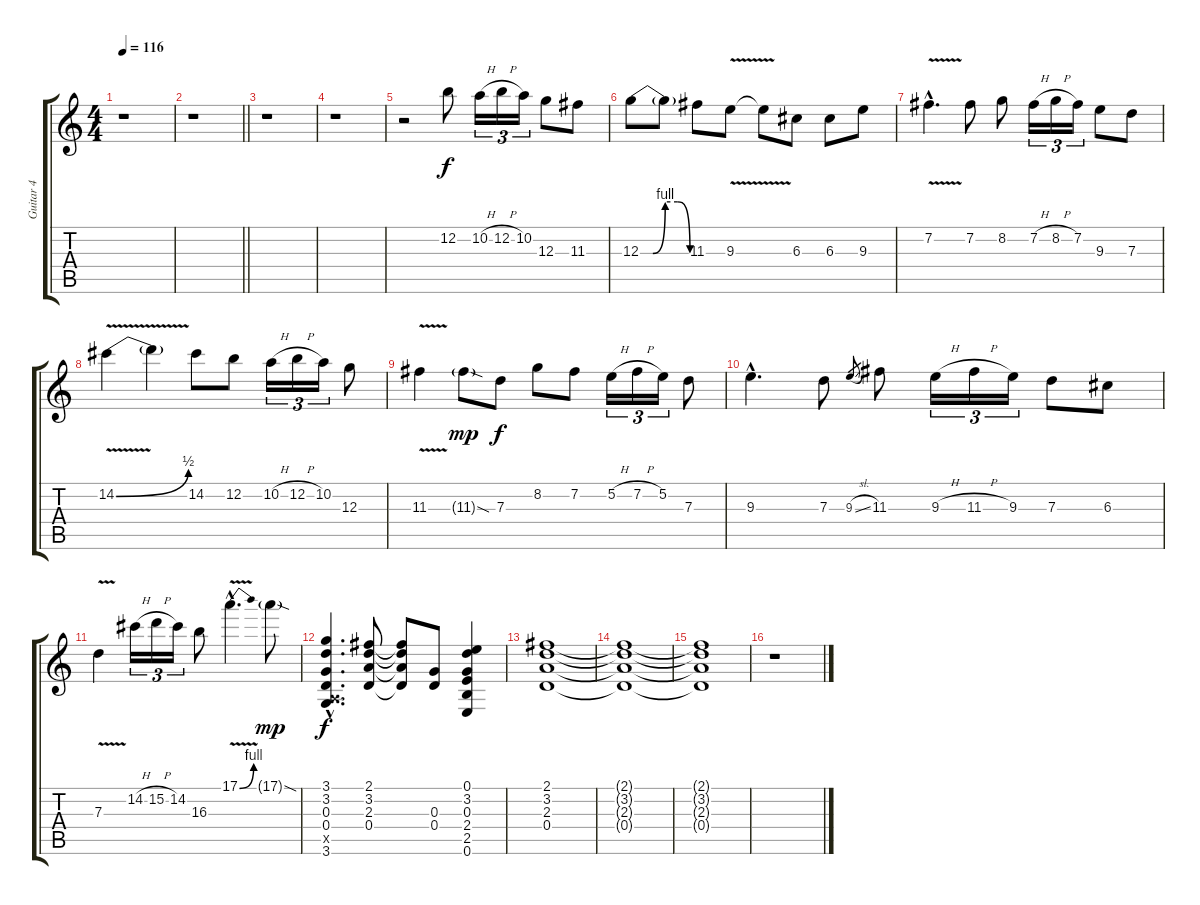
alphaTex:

\track ("Guitar 4" "Guitar 4") {instrument distortionguitar}
\staff {score tabs}
\tuning (E4 B3 G3 D3 A2 E2) {hide}
\ts (4 4)
\tempo 116
\clef g2
\ks c
r.1{dy f} |
\barLineRight lightlight
r.1 |
r.1 |
r.1 |
r.2 12.2.8{volume 16} 10.2{h}.16{tu (3 2)} 12.2{h}.16{tu (3 2)} 10.2.16{tu (3 2)} 12.3.8 11.3.8 |
12.3{be (custom 0 0 15 0 30 4 45 4 60 0)}.8 12.3{t}.8 11.3.8 9.3{v}.8 9.3{t}.8 6.3.8 6.3.8 9.3.8 |
7.2{v hac}.4{d} 7.2.8 8.2.8 7.2{h}.16{tu (3 2)} 8.2{h}.16{tu (3 2)} 7.2.16{tu (3 2)} 9.3.8 7.3.8 |
14.2{be (bend 0 0 60 2) v}.4 14.2{t}.4 14.2.8 12.2.8 10.2{h}.16{tu (3 2)} 12.2{h}.16{tu (3 2)} 10.2.16{tu (3 2)} 12.3.8 |
11.3{v}.4 11.3{sod g}.8{dy mp} 7.3.8{dy f} 8.2.8 7.2.8 5.2{h}.16{tu (3 2)} 7.2{h}.16{tu (3 2)} 5.2.16{tu (3 2)} 7.3.8 |
9.3{hac}.4{d} 7.3.8 9.3{sl}.8{gr} 11.3.8 9.3{h}.16{tu (3 2)} 11.3{h}.16{tu (3 2)} 9.3.16{tu (3 2)} 7.3.8 6.3.8 |
7.3{v}.4 14.2{h}.16{tu (3 2)} 15.2{h}.16{tu (3 2)} 14.2.16{tu (3 2)} 16.3.8 17.1{be (bend 0 0 60 4) v hac}.4{d} 17.1{sod g}.8{dy mp} |
(3.1{hac} 3.2{hac} 0.3{hac} 0.4{hac} 0.5{hac x} 3.6{hac}).4{d dy f} (2.1 3.2 2.3 0.4).8 (2.1{t} 3.2{t} 2.3{t} 0.4{t}).8 (0.3 0.4).8 (0.1 3.2 0.3 2.4 2.5 0.6).4 |
(2.1 3.2 2.3 0.4).1 |
(2.1{t} 3.2{t} 2.3{t} 0.4{t}).1{volume 15} |
(2.1{t} 3.2{t} 2.3{t} 0.4{t}).1{volume 14} |
r.1
